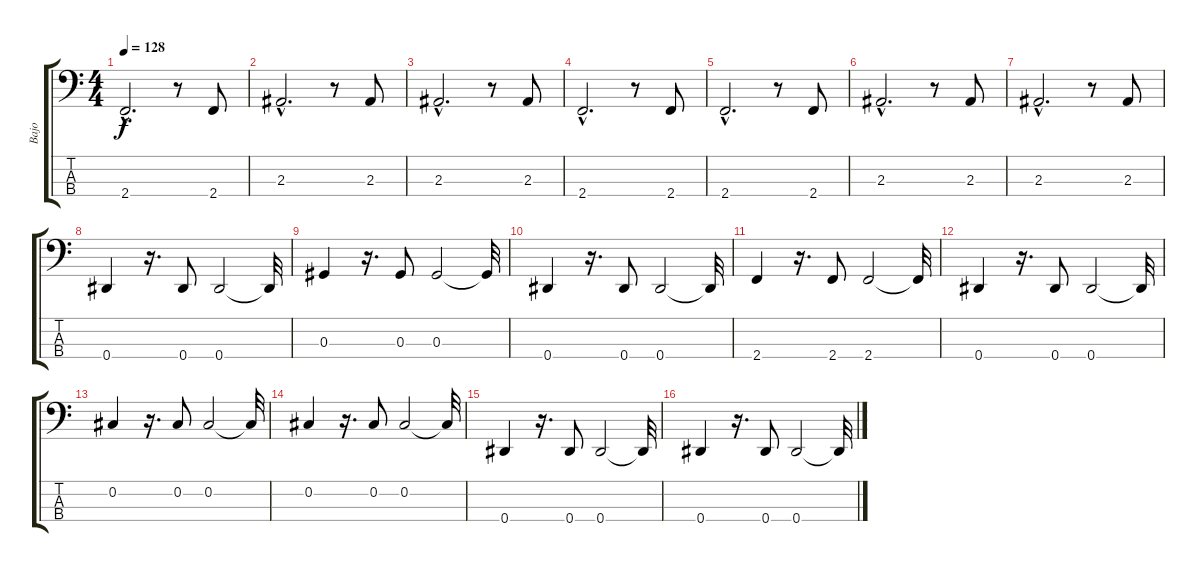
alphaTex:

\track ("Bajo" "Bajo") {instrument acousticguitarnylon}
\staff {score tabs}
\tuning (Gb2 Db2 Ab1 Eb1) {hide}
\ts (4 4)
\tempo 128
\clef f4
\ks c
2.4{hac}.2{d dy f} r.8 2.4.8 |
2.3{hac}.2{d} r.8 2.3.8 |
2.3{hac}.2{d} r.8 2.3.8 |
2.4{hac}.2{d} r.8 2.4.8 |
2.4{hac}.2{d} r.8 2.4.8 |
2.3{hac}.2{d} r.8 2.3.8 |
2.3{hac}.2{d} r.8 2.3.8 |
0.4.4 r.16{d} 0.4.8 0.4.2 0.4{t}.32 |
0.3.4 r.16{d} 0.3.8 0.3.2 0.3{t}.32 |
0.4.4 r.16{d} 0.4.8 0.4.2 0.4{t}.32 |
2.4.4 r.16{d} 2.4.8 2.4.2 2.4{t}.32 |
0.4.4 r.16{d} 0.4.8 0.4.2 0.4{t}.32 |
0.2.4 r.16{d} 0.2.8 0.2.2 0.2{t}.32 |
0.2.4 r.16{d} 0.2.8 0.2.2 0.2{t}.32 |
0.4.4 r.16{d} 0.4.8 0.4.2 0.4{t}.32 |
0.4.4 r.16{d} 0.4.8 0.4.2 0.4{t}.32
